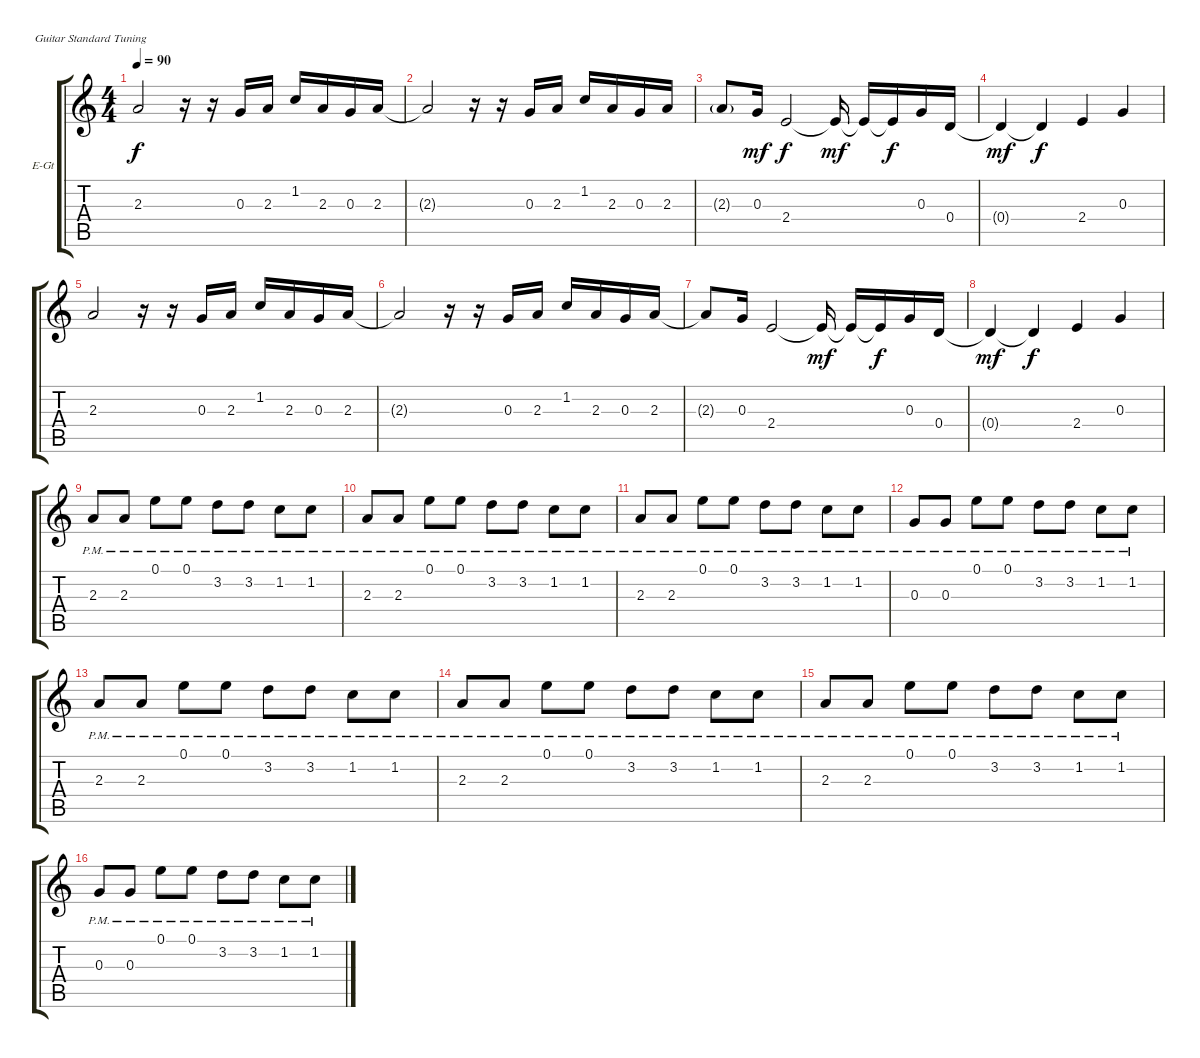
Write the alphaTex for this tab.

\defaultSystemsLayout 4
\bracketExtendMode groupsimilarinstruments
\firstSystemTrackNameOrientation horizontal
\otherSystemsTrackNameOrientation horizontal
\track ("Иван Алексеев(Noize MC)" "E-Gt") {instrument distortionguitar}
\staff {score tabs}
\tuning (E4 B3 G3 D3 A2 E2)
\ts (4 4)
\tempo 90
\clef g2
\ks c
2.3.2{dy f instrument distortionguitar} r.16 r.16 0.3.16 2.3.16 1.2.16 2.3.16 0.3.16 2.3.16 |
2.3{t}.2 r.16 r.16 0.3.16 2.3.16 1.2.16 2.3.16 0.3.16 2.3.16 |
2.3{g}.8 0.3.16{dy mf} 2.4.2{dy f} 2.4{t}.16{dy mf} 2.4{t}.16 2.4{t}.16{dy f} 0.3.16 0.4.16 |
0.4{t}.4{dy mf} 0.4{t}.4{dy f} 2.4.4 0.3.4 |
2.3.2 r.16 r.16 0.3.16 2.3.16 1.2.16 2.3.16 0.3.16 2.3.16 |
2.3{t}.2 r.16 r.16 0.3.16 2.3.16 1.2.16 2.3.16 0.3.16 2.3.16 |
2.3{t}.8 0.3.16 2.4.2 2.4{t}.16{dy mf} 2.4{t}.16 2.4{t}.16{dy f} 0.3.16 0.4.16 |
0.4{t}.4{dy mf} 0.4{t}.4{dy f} 2.4.4 0.3.4 |
2.3{pm}.8 2.3{pm}.8 0.1{pm}.8 0.1{pm}.8 3.2{pm}.8 3.2{pm}.8 1.2{pm}.8 1.2{pm}.8 |
2.3{pm}.8 2.3{pm}.8 0.1{pm}.8 0.1{pm}.8 3.2{pm}.8 3.2{pm}.8 1.2{pm}.8 1.2{pm}.8 |
2.3{pm}.8 2.3{pm}.8 0.1{pm}.8 0.1{pm}.8 3.2{pm}.8 3.2{pm}.8 1.2{pm}.8 1.2{pm}.8 |
0.3{pm}.8 0.3{pm}.8 0.1{pm}.8 0.1{pm}.8 3.2{pm}.8 3.2{pm}.8 1.2{pm}.8 1.2{pm}.8 |
2.3{pm}.8 2.3{pm}.8 0.1{pm}.8 0.1{pm}.8 3.2{pm}.8 3.2{pm}.8 1.2{pm}.8 1.2{pm}.8 |
2.3{pm}.8 2.3{pm}.8 0.1{pm}.8 0.1{pm}.8 3.2{pm}.8 3.2{pm}.8 1.2{pm}.8 1.2{pm}.8 |
2.3{pm}.8 2.3{pm}.8 0.1{pm}.8 0.1{pm}.8 3.2{pm}.8 3.2{pm}.8 1.2{pm}.8 1.2{pm}.8 |
0.3{pm}.8 0.3{pm}.8 0.1{pm}.8 0.1{pm}.8 3.2{pm}.8 3.2{pm}.8 1.2{pm}.8 1.2{pm}.8
